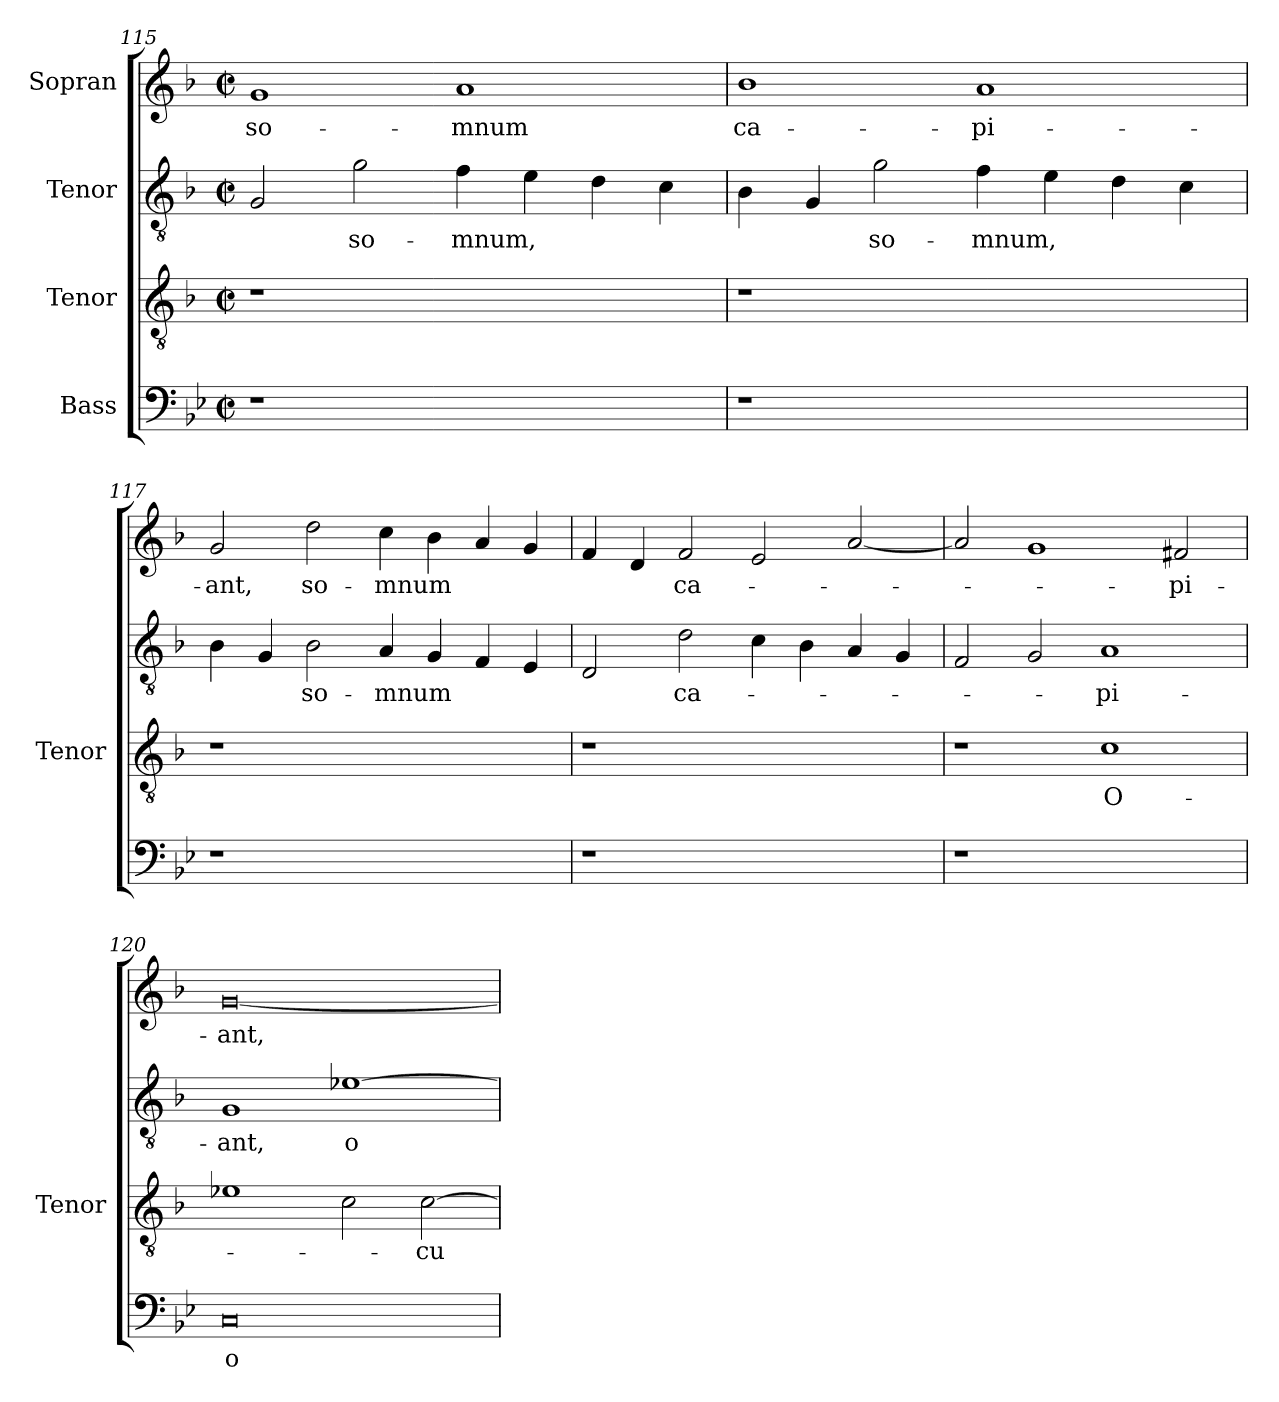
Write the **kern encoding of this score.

**kern	**text	**kern	**text	**kern	**text	**kern	**text
*part4	*part4	*part3	*part3	*part2	*part2	*part1	*part1
*staff4	*staff4	*staff3	*staff3	*staff2	*staff2	*staff1	*staff1
*I"Bass	*	*I"Tenor	*	*I"Tenor	*	*I"Sopran	*
*	*	*I'Tenor	*	*	*	*	*
*clefF4	*	*clefGv2	*	*clefGv2	*	*clefG2	*
*	*	*ITrd7c12	*	*ITrd7c12	*	*	*
*k[b-e-]	*	*k[b-]	*	*k[b-]	*	*k[b-]	*
*B-:	*	*F:	*	*F:	*	*F:	*
*M2/2	*	*M2/2	*	*M2/2	*	*M2/2	*
*met(c|)	*	*met(c|)	*	*met(c|)	*	*met(c|)	*
=115	=115	=115	=115	=115	=115	=115	=115
!LO:N:vis=1	!	!LO:N:vis=1	!	!	!	!	!
!	!	!	!	!	!	!	!LO:LY:b:color=#000000
1r	.	1r	.	2GGi/	.	1gi	so-
!	!	!	!	!	!LO:LY:b:color=#000000	!	!
.	.	.	.	2Gi\	so-	.	.
!	!	!	!	!	!LO:LY:b:color=#000000	!	!
!	!	!	!	!	!	!	!LO:LY:b:color=#000000
1ryy	.	1ryy	.	4Fi\	-mnum,	1ai	-mnum
.	.	.	.	4Ei\	.	.	.
.	.	.	.	4Di\	.	.	.
.	.	.	.	4Ci\	.	.	.
=116	=116	=116	=116	=116	=116	=116	=116
!LO:N:vis=1	!	!LO:N:vis=1	!	!	!	!	!
!	!	!	!	!	!	!	!LO:LY:b:color=#000000
1r	.	1r	.	4BB-i\	.	1b-i	ca-
.	.	.	.	4GGi/	.	.	.
!	!	!	!	!	!LO:LY:b:color=#000000	!	!
.	.	.	.	2Gi\	so-	.	.
!	!	!	!	!	!LO:LY:b:color=#000000	!	!
!	!	!	!	!	!	!	!LO:LY:b:color=#000000
1ryy	.	1ryy	.	4Fi\	-mnum,	1ai	-pi-
.	.	.	.	4Ei\	.	.	.
.	.	.	.	4Di\	.	.	.
.	.	.	.	4Ci\	.	.	.
!!LO:LB:g=z
=117	=117	=117	=117	=117	=117	=117	=117
!LO:N:vis=1	!	!LO:N:vis=1	!	!	!	!	!
!	!	!	!	!	!	!	!LO:LY:b:color=#000000
1r	.	1r	.	4BB-i\	.	2gi/	-ant,
.	.	.	.	4GGi/	.	.	.
!	!	!	!	!	!LO:LY:b:color=#000000	!	!
!	!	!	!	!	!	!	!LO:LY:b:color=#000000
.	.	.	.	2BB-i\	so-	2ddi\	so-
!	!	!	!	!	!LO:LY:b:color=#000000	!	!
!	!	!	!	!	!	!	!LO:LY:b:color=#000000
1ryy	.	1ryy	.	4AAi/	-mnum	4cci\	-mnum
.	.	.	.	4GGi/	.	4b-i\	.
.	.	.	.	4FFi/	.	4ai/	.
.	.	.	.	4EEi/	.	4gi/	.
=118	=118	=118	=118	=118	=118	=118	=118
!LO:N:vis=1	!	!LO:N:vis=1	!	!	!	!	!
1r	.	1r	.	2DDi/	.	4fi/	.
.	.	.	.	.	.	4di/	.
!	!	!	!	!	!LO:LY:b:color=#000000	!	!
!	!	!	!	!	!	!	!LO:LY:b:color=#000000
.	.	.	.	2Di\	ca-	2fi/	ca-
1ryy	.	1ryy	.	4Ci\	.	2ei/	.
.	.	.	.	4BB-i\	.	.	.
.	.	.	.	4AAi/	.	[<2ai/	.
.	.	.	.	4GGi/	.	.	.
=119	=119	=119	=119	=119	=119	=119	=119
!LO:N:vis=1	!	!	!	!	!	!	!
1r	.	1r	.	2FFi/	.	2ai/]	.
.	.	.	.	2GGi/	.	1gi	.
!	!	!	!LO:LY:b:color=#000000	!	!	!	!
!	!	!	!	!	!LO:LY:b:color=#000000	!	!
1ryy	.	1Ci	O-	1AAi	-pi-	.	.
!	!	!	!	!	!	!	!LO:LY:b:color=#000000
.	.	.	.	.	.	2f#Xi/	-pi-
=120	=120	=120	=120	=120	=120	=120	=120
!	!LO:LY:b:color=#000000	!	!	!	!	!	!
!	!	!	!	!	!LO:LY:b:color=#000000	!	!
!	!	!	!	!	!	!	!LO:LY:b:color=#000000
0Ci	o-	1E-Xi	.	1GGi	-ant,	[<0gi	-ant,
!	!	!	!	!	!LO:LY:b:color=#000000	!	!
.	.	2Ci\	.	[>1E-Xi	o-	.	.
!	!	!	!LO:LY:b:color=#000000	!	!	!	!
.	.	[>2Ci\	-cu-	.	.	.	.
=	=	=	=	=	=	=	=
*-	*-	*-	*-	*-	*-	*-	*-
